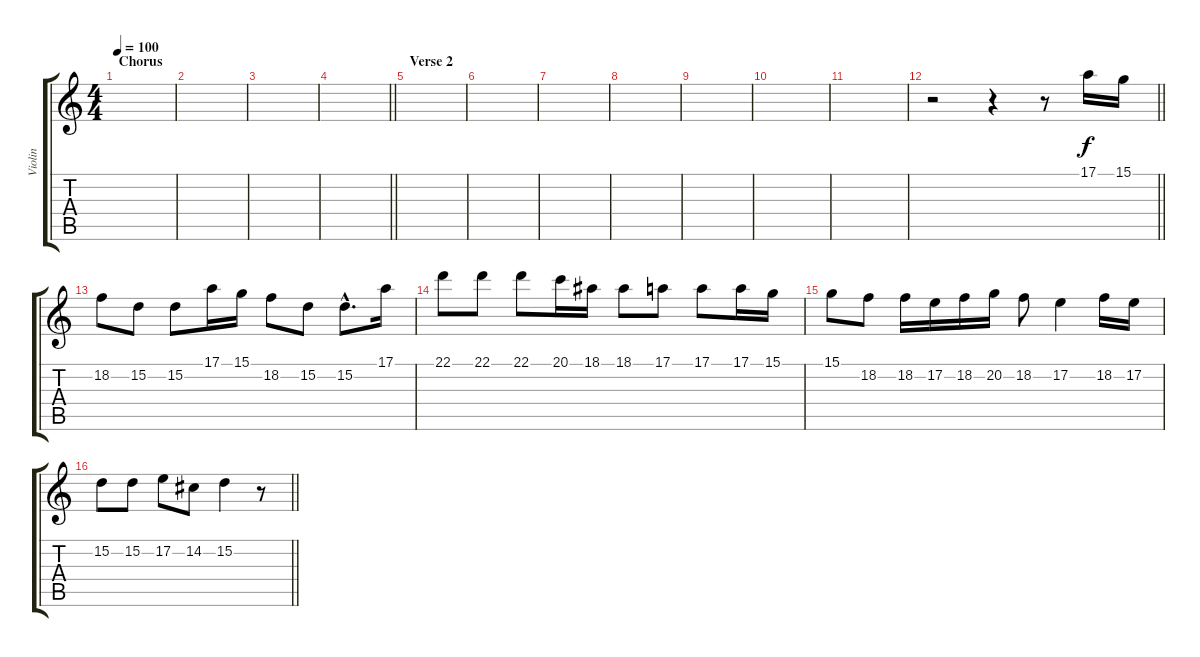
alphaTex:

\track ("Violin" "Violin") {instrument violin}
\staff {score tabs}
\tuning (E4 B3 G3 D3 A2 E2) {hide}
\ts (4 4)
\section ("" "Chorus")
\tempo 100
\clef g2
\ks c
|
|
|
\barLineRight lightlight
|
\section ("" "Verse 2")
|
|
|
|
|
|
|
\barLineRight lightlight
r.2 r.4 r.8 17.1.16 15.1.16 |
18.2.8 15.2.8 15.2.8 17.1.16 15.1.16 18.2.8 15.2.8 15.2{hac}.8{d} 17.1.16 |
22.1.8 22.1.8 22.1.8 20.1.16 18.1.16 18.1.8 17.1.8 17.1.8 17.1.16 15.1.16 |
15.1.8 18.2.8 18.2.16 17.2.16 18.2.16 20.2.16 18.2.8 17.2.4 18.2.16 17.2.16 |
\barLineRight lightlight
15.2.8 15.2.8 17.2.8 14.2.8 15.2.4 r.8
